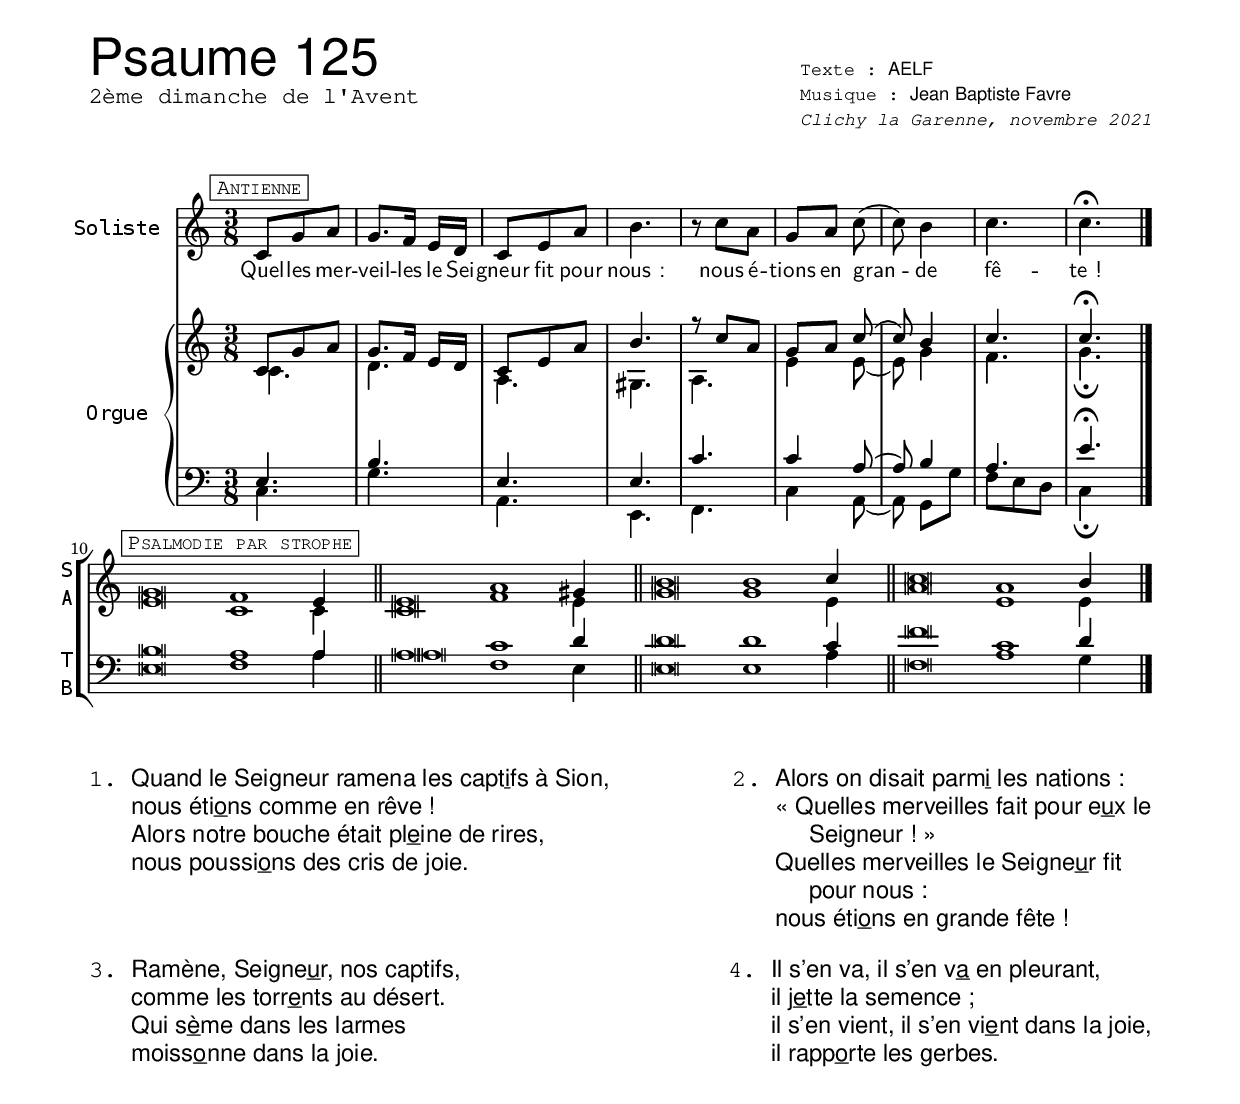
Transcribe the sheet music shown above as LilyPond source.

\version "2.18.2"
\language "english"
\include "../libs/commonFunctions.ily"

tempoVerseRallentando = {
  \set Score.tempoHideNote = ##t
  \tempo 4=60
}
tempoVerseAcelerando = {
  \set Score.tempoHideNote = ##t
  \tempo 2=120
}

scoreHeader = \header {
  title = "Psaume 125"
  subtitle = "2ème dimanche de l'Avent"
  composer = "Jean Baptiste Favre"
  poet = "AELF"
  date = "Clichy la Garenne, novembre 2021"
}

global = {
  \key c \major
  \time 3/8
}

%%%%%%%%%%%%%%%%%%%%%%%%%%%%%%
%%%%%%%%%% Antiphon %%%%%%%%%%
%%%%%%%%%%%%%%%%%%%%%%%%%%%%%%

antiphonRythm = {
 s4.*9 \bar "|." \break
}
antiphonMusicSoprano = \relative c' {
  \markCustom "Antienne"
  c8 g' a g8. f16 e[ d] c8 e a b4.
  r8 c8 a g[ a] c8 (c) b4 c4. c4.
  }

antiphonMusicAlto = \relative c' {
  c4. d a gs a4. e'4 e8 (e) g4 f4. g
  }

antiphonMusicTenor =  \relative c {
  e4. b' e, e c' c4 a8 (a) b4 a4. e'
  }

antiphonMusicBass =  \relative c {
  c4. g' a,4. e4. f4. c'4 a8 (a) g8[ g'] f8 e d c4
  }

antiphonLyrics = \lyricmode {
  Quel -- les mer -- veil -- les le Sei -- gneur fit pour nous&nbsp;: nous é -- tions en gran -- de fê -- te&nbsp;!
  }

antiphonLyricsSoprano = \antiphonLyrics
antiphonLyricsAlto = {}
antiphonLyricsTenor = {}
antiphonLyricsBass = {}

%%%%%%%%%%%%%%%%%%%%%%%%%%%%%%%%%%%%%%%%%%%%%%
%%%%%%%%%%          Verses          %%%%%%%%%%
%%%%%%%%%%%%%%%%%%%%%%%%%%%%%%%%%%%%%%%%%%%%%%
verseStropheRythm = {
  \accidentalStyle forget
  \once \override Score.RehearsalMark.break-align-symbols = #'(clef)
  \markCustom "Psalmodie par strophe" \cadenzaOn
  \tempoVerseAcelerando s\breve s1 \tempoVerseRallentando s4 \bar "||"
  \tempoVerseAcelerando s\breve s1 \tempoVerseRallentando s4 \bar "||"
  \tempoVerseAcelerando s\breve s1 \tempoVerseRallentando s4 \bar "||"
  \tempoVerseAcelerando s\breve s1 \tempoVerseRallentando s4 \bar "|." \break
}
verseStropheMusicSoprano = \relative c'' {
  g\breve f1 e4
  e\breve a1 gs4
  b\breve b1 c4
  c\breve a1 b4
  }
verseStropheMusicAlto = \relative c' {
  e\breve c1 c4
  c\breve f1 e4
  gs\breve gs1 e4
  a\breve e1 e4
  }

verseStropheMusicTenor = \relative c' {
  b\breve a1 a4
  a\breve c1 d4
  d\breve d1 c4
  f\breve c1 d4
  }

verseStropheMusicBass = \relative c {
  e\breve f1 a4
  a\breve f1 e4
  e\breve e1 a4
  f\breve a1 g4
  }

verseLyrics = \markuplist {
  \override #'(font-family . sans)
  \override #'(font-size . 1.3)
  \column {
    \fill-line {
      \left-column{
        \concat { \typewriter "1. " "Quand le Seigneur ramena les capt" \underline i "fs à Sion,"}
        \concat { \typewriter "   " "nous éti" \underline o "ns comme en rêve&nbsp;!"}
        \concat { \typewriter "   " "Alors notre bouche était pl" \underline e "ine de rires,"}
        \concat { \typewriter "   " "nous poussi" \underline o "ns des cris de joie."}
      }
      \hspace #1
      \left-column{
        \concat { \typewriter "2. " "Alors on disait parm" \underline i " les nations&nbsp;:"}
        \concat { \typewriter "   " "«&nbsp;Quelles merveilles fait pour e" \underline u "x le"}
        \concat { \typewriter "   " "&nbsp;&nbsp;&nbsp;&nbsp;&nbsp;Seigneur&nbsp;!&nbsp;»"}
        \concat { \typewriter "   " "Quelles merveilles le Seigne" \underline u "r fit"}
        \concat { \typewriter "   " "&nbsp;&nbsp;&nbsp;&nbsp;&nbsp;pour nous&nbsp;:"}
        \concat { \typewriter "   " "nous éti" \underline o "ns en grande fête&nbsp;!"}
      }
    }
    \vspace #1
    \fill-line {
      \left-column {
        \concat { \typewriter "3. " "Ramène, Seigne" \underline u "r, nos captifs,"}
        \concat { \typewriter "   " "comme les torr" \underline e "nts au désert."}
        \concat { \typewriter "   " "Qui s" \underline è "me dans les larmes"}
        \concat { \typewriter "   " "moiss" \underline o "nne dans la joie."}
      }
      \hspace #1
      \left-column{
        \concat { \typewriter "4. " "Il s’en va, il s’en v" \underline a " en pleurant,"}
        \concat { \typewriter "   " "il j" \underline e "tte la semence&nbsp;;"}
        \concat { \typewriter "   " "il s’en vient, il s’en vi" \underline e "nt dans la joie,"}
        \concat { \typewriter "   " "il rapp" \underline o "rte les gerbes."}
      }
    }
  }
}

%%%%%%%%%%%%%%%%%%%%%%%%%%%%%%%%%%%%%%%%%%%%%%%%%%%%%%%%%%%%%%%%%%%%%
%%%%%%%%%%%%%%%%%%%          Draw score          %%%%%%%%%%%%%%%%%%%%
%%%%%%%%%%%%%%%%%%%%%%%%%%%%%%%%%%%%%%%%%%%%%%%%%%%%%%%%%%%%%%%%%%%%%
% Load Piano settings & layout
partition = {
  <<
    % Antienne à 4 voix mixtes
    %\include "../libs/layouts/commonAntiphonFourVoices.ily"
    \new ChoirStaff = "Antophon4Voices" <<
      \new Staff = "AntiphonSopranoStaff" <<
        \once \override Staff.VerticalAxisGroup.remove-first = ##t
        \set Staff.instrumentName = "Soliste"
        \clef "treble"
        \new Dynamics \antiphonRythm
        \new Voice = "antiphonSoprano" { \global \antiphonMusicSoprano\fermata}
        \new Lyrics \lyricsto "antiphonSoprano" { \antiphonLyricsSoprano }
      >>
      %{\new Staff = "AntiphonAltoStaff" <<
        \once \override Staff.VerticalAxisGroup.remove-first = ##t
        \set Staff.instrumentName = "Alto"
        \clef "treble"
        \new Dynamics \antiphonRythm
        \new Voice = "antiphonAlto" { \global \antiphonMusicAlto\fermata }
        \new Lyrics \lyricsto "antiphonAlto" { \antiphonLyricsAlto }
      >>
      \new Staff = "AntiphonTenorStaff" <<
        \once \override Staff.VerticalAxisGroup.remove-first = ##t
        \set Staff.instrumentName = "Ténor"
        \clef "treble_8"
        \new Dynamics \antiphonRythm
        \new Voice = "antiphonTenor" { \global \antiphonMusicTenor\fermata }
        \new Lyrics \lyricsto "antiphonTenor" { \antiphonLyricsTenor }
      >>
      \new Staff  = "AntiphonBassStaff" <<
        \once \override Staff.VerticalAxisGroup.remove-first = ##t
        \set Staff.instrumentName = "Basse"
        \clef "bass"
        \new Dynamics \antiphonRythm
        \new Voice = "AntiphonBass" { \global \antiphonMusicBass\fermata }
        \new Lyrics \lyricsto "AntiphonBass" { \antiphonLyricsBass }
      >>%}
    >>
    %\include "../libs/layouts/commonPiano.ily"
    \new PianoStaff
    <<
      \set PianoStaff.instrumentName = #"Orgue"
      \new Staff <<
        \set Staff.printPartCombineTexts = ##f
        \once \override Staff.VerticalAxisGroup.remove-first = ##t
        \clef treble
        \new Voice = "soprani" {\global \voiceOne \antiphonMusicSoprano\fermata }
        \new Voice = "alti" {\global \voiceTwo \antiphonMusicAlto\fermata }
      >>
      \new Staff <<
        \set Staff.printPartCombineTexts = ##f
        \once \override Staff.VerticalAxisGroup.remove-first = ##t
        \clef bass
        \new Voice = "tenors" {\global \voiceThree \antiphonMusicTenor\fermata }
        \new Voice = "bass" {\global \voiceFour \antiphonMusicBass\fermata }
      >>
    >>
    % Psalmodie à 4 voix mixtes
    %\include "../libs/layouts/commonVerseFourVoices.ily"
    \new ChoirStaff = "versePsalmody"
    <<
      \new Staff = "verseSopranoAlto" <<
        \set Staff.shortInstrumentName = \markup { \right-column { "S" "A" } }
        \once \override Staff.VerticalAxisGroup.remove-first = ##t
        \global
        \clef treble
        \new Dynamics {\silence \antiphonMusicSoprano \verseStropheRythm}
        \new Voice = "verseSoprano" << \voiceOne {\silence \antiphonMusicSoprano \cadenzaOn \voiceOne \verseStropheMusicSoprano } >>
        \new Voice = "verseAlto" << \voiceTwo {\silence \antiphonMusicSoprano \cadenzaOn \voiceTwo \verseStropheMusicAlto } >>
      >>
      \new Staff = "verseTenorBass" <<
        \set Staff.shortInstrumentName = \markup { \right-column { "T" "B" } }
        \once \override Staff.VerticalAxisGroup.remove-first = ##t
        \global
        \clef bass
        \new Dynamics {\silence \antiphonMusicSoprano \verseStropheRythm}
        \new Voice = "verseTenor" << \voiceOne {\silence \antiphonMusicSoprano \cadenzaOn \voiceOne \verseStropheMusicTenor } >>
        \new Voice = "verseBass" << \voiceTwo {\silence \antiphonMusicSoprano \cadenzaOn \voiceTwo \verseStropheMusicBass } >>
      >>
    >>
  >>
}
%%%%%%%%%%%%% PARTITION VISUELLE %%%%%%%%%%%%%
% PDF output
\paper {
  top-margin = 1.5\cm
  bottom-margin = 1.5\cm
  left-margin = 1.5\cm
  right-margin = 1.5\cm
  markup-system-spacing = #'((basic-distance . 10)
     (minimum-distance . 10)
     (padding . 5)
     (stretchability . 5))
 system-system-spacing = #'((basic-distance . 5)
     (minimum-distance . 5)
     (padding . 1)
     (stretchability . 5))
  #(define fonts
    (set-global-fonts
     #:music "emmentaler"
     #:brace "emmentaler"
     #:roman "Latin Modern Roman"
     #:sans "Cantarell"
    ))
  #(include-special-characters)
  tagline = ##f
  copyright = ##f
  scoreTitleMarkup = \markup \columns {
    \fill-line {
      \column {
        \line {
          \left-column {
            \fontsize #8 \sans \fromproperty #'header:title
            \fontsize #1 \typewriter \fromproperty #'header:subtitle
          }
        }
      }
      \column {
        \line {
          \fontsize #-1
          \left-column {
            \line { \concat { \typewriter "Texte&nbsp;: " \sans \fromproperty #'header:poet \bold " " } }
            \line { \concat { \typewriter "Musique&nbsp;: " \sans \fromproperty #'header:composer \bold " " } }
            \typewriter \italic \fromproperty #'header:date
          }
        }
      }
    }
  }
}

#(set-global-staff-size 18)
\score {
  \partition
  \layout {
      ragged-last = ##f
      \context {
          \Staff
          \RemoveEmptyStaves
          \override NoteHead #'style = #'altdefault
          \override InstrumentName #'font-name = #"Monospace Regular"
      }
      \context {
          \PianoStaff
          \RemoveEmptyStaves
          \override NoteHead #'style = #'altdefault
          \override InstrumentName #'font-name = #"Monospace Regular"
      }
      \context {
          \ChoirStaff
          \RemoveEmptyStaves
          \override NoteHead #'style = #'altdefault
          \override InstrumentName #'font-name = #"Monospace Regular"
      }
      \override LyricText #'font-name = #"Latin Modern Sans"
      \override Score.RehearsalMark.font-family = #'typewriter
  }
  \scoreHeader
}
\verseLyrics

% Midi output
partitionStrophe = {
      \new PianoStaff = "antiphonMusic"
      <<
        \new Staff <<
          \global \clef treble
          \new Dynamics \antiphonRythm
          \new Voice = "antiphonMusicSoprano" \antiphonMusicSoprano
          \new Voice = "antiphonMusicAlto" \antiphonMusicAlto
        >>
        \new Staff <<
          \global \clef bass
          \new Dynamics \antiphonRythm
          \new Voice = "antiphonMusicTenor" \antiphonMusicTenor
          \new Voice = "antiphonMusicBass" \antiphonMusicBass
        >>
      >>
      \new ChoirStaff = "verseMusic"
      <<
        \new Staff = "verseMusicSA"
        <<
          \global
          \clef treble
          \new Dynamics {\verseStropheRythm}
          \new Voice = "verseMusicSoprano" \verseStropheMusicSoprano
          \new Voice = "verseMusicAlto" \verseStropheMusicAlto
        >>
        \new Staff = "verseMusicTB"
        <<
          \global
          \clef bass
          \new Dynamics {\verseStropheRythm}
          \new Voice = "verseMusicTenor" \verseStropheMusicTenor
          \new Voice = "verseMusicBass" \verseStropheMusicBass
        >>
      >>
    }
partitionVerset = {
      \new PianoStaff = "antiphonMusic"
      <<
        \new Staff <<
          \global \clef treble
          \new Dynamics \antiphonRythm
          \new Voice = "antiphonMusicSoprano" \antiphonMusicSoprano
          \new Voice = "antiphonMusicAlto" \antiphonMusicAlto
        >>
        \new Staff <<
          \global \clef bass
          \new Dynamics \antiphonRythm
          \new Voice = "antiphonMusicTenor" \antiphonMusicTenor
          \new Voice = "antiphonMusicBass" \antiphonMusicBass
        >>
      >>
      \new ChoirStaff = "verseMusic"
      <<
        \new Staff = "verseMusicSA"
        <<
          \global
          \clef treble
          \new Dynamics {\verseStropheRythm}
          \new Voice = "verseMusicSoprano" \verseStropheMusicSoprano
          \new Voice = "verseMusicAlto" \verseStropheMusicAlto
        >>
        \new Staff = "verseMusicTB"
        <<
          \global
          \clef bass
          \new Dynamics {\verseStropheRythm}
          \new Voice = "verseMusicTenor" \verseStropheMusicTenor
          \new Voice = "verseMusicBass" \verseStropheMusicBass
        >>
      >>
    }

\book {
\bookOutputSuffix "Verset"
\score {
  <<
    \keepWithTag #'audio \unfoldRepeats \partitionVerset
    \context Staff = "Soprano" {
      \set Score.midiMinimumVolume = #0.5
      \set Score.midiMaximumVolume = #0.7
      \set Staff.midiMinimumVolume = #0.8
      \set Staff.midiMaximumVolume = #1
    }
    \context Voice = "Soprano" {
      \set Score.midiMinimumVolume = #0.5
      \set Score.midiMaximumVolume = #0.7
      \set Staff.midiMinimumVolume = #0.8
      \set Staff.midiMaximumVolume = #1
    }
  >>
  \midi { \set midiMergeUnisons = ##t  \tempo 4. = 55}
}
}
\book {
\bookOutputSuffix "Strophe"
\score {
  <<
    \keepWithTag #'audio \unfoldRepeats \partitionStrophe
    \context Staff = "Soprano" {
      \set Score.midiMinimumVolume = #0.5
      \set Score.midiMaximumVolume = #0.7
      \set Staff.midiMinimumVolume = #0.8
      \set Staff.midiMaximumVolume = #1
    }
    \context Voice = "Soprano" {
      \set Score.midiMinimumVolume = #0.5
      \set Score.midiMaximumVolume = #0.7
      \set Staff.midiMinimumVolume = #0.8
      \set Staff.midiMaximumVolume = #1
    }
  >>
  \midi { \set midiMergeUnisons = ##t \tempo 4. = 55}
}
}